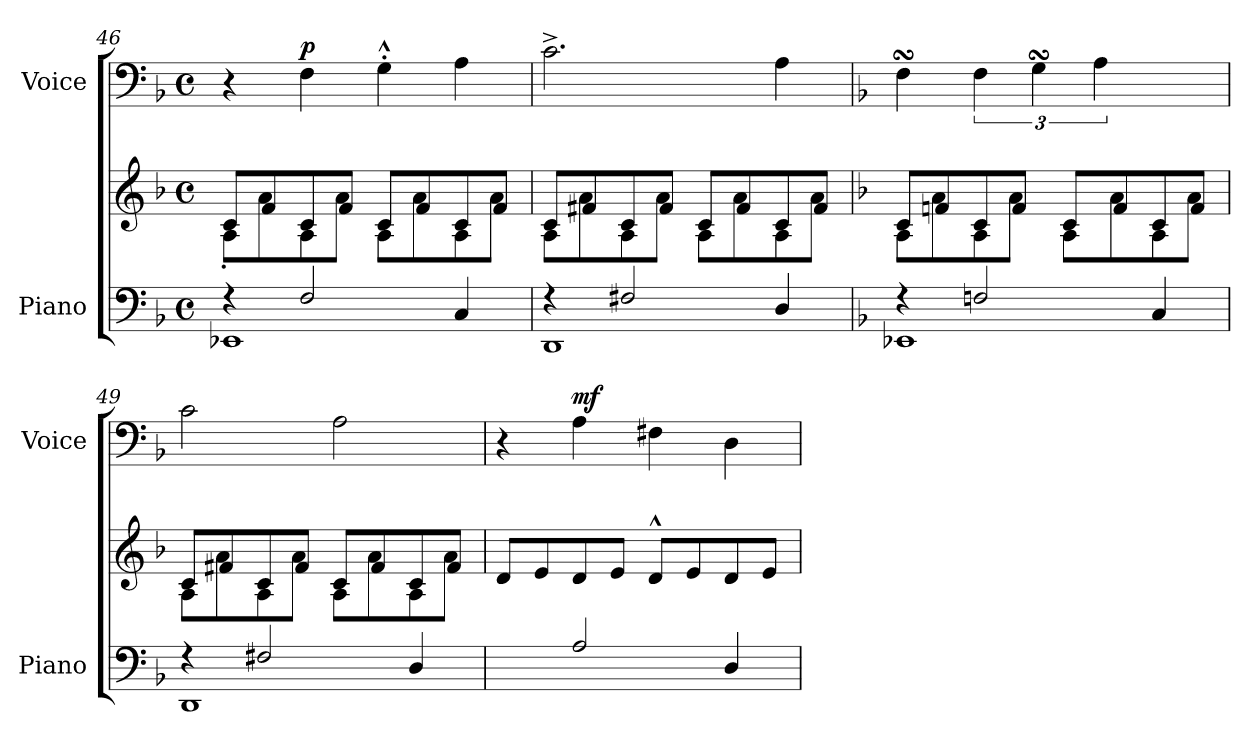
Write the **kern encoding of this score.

**kern	**kern	**kern	**dynam
*part2	*part2	*part1	*part1
*staff3	*staff2	*staff1	*staff1
*I"Piano	*	*I"Voice	*
*I'Piano	*	*I'Voice	*
*clefF4	*clefG2	*clefF4	*
*k[b-]	*k[b-]	*k[b-]	*
*M4/4	*M4/4	*M4/4	*
*met(c)	*met(c)	*met(c)	*
=46	=46	=46	=46
*^	*^	*	*
4rE	1EE-X	8c/L	8A'<'<\L	4r	.
.	.	8f/	8a\	.	.
!	!	!	!	!	!LO:DY:a
2F/	.	8c/	8A\	4F\	p
.	.	8f/J	8a\J	.	.
.	.	8c/L	8A\L	4G^^>'>\	.
.	.	8f/	8a\	.	.
4C/	.	8c/	8A\	4A\	.
.	.	8f/J	8a\J	.	.
=47	=47	=47	=47	=47	=47
4rE	1DD	8c/L	8A\L	2.c^<\	.
.	.	8f#X/	8a\	.	.
2F#X/	.	8c/	8A\	.	.
.	.	8f#/J	8a\J	.	.
.	.	8c/L	8A\L	.	.
.	.	8f#/	8a\	.	.
4D/	.	8c/	8A\	4A\	.
.	.	8f#/J	8a\J	.	.
!!LO:PB:g=z
=48	=48	=48	=48	=48	=48
*k[b-]	*	*k[b-]	*	*k[b-]	*
4rE	1EE-X	8c/L	8A\L	4FsSSs\	.
.	.	8fn/	8a\	.	.
2Fn/	.	8c/	8A\	6F\	.
.	.	8f/J	8a\J	.	.
.	.	.	.	6GsSSS\	.
.	.	8c/L	8A\L	.	.
.	.	.	.	6A\	.
.	.	8f/	8a\	.	.
4C/	.	8c/	8A\	4ryy	.
.	.	8f/J	8a\J	.	.
=49	=49	=49	=49	=49	=49
4rF	1DD	8c/L	8A\L	2c\	.
.	.	8f#X/	8a\	.	.
2F#X/	.	8c/	8A\	.	.
.	.	8f#/J	8a\J	.	.
.	.	8c/L	8A\L	2A\	.
.	.	8f#/	8a\	.	.
4D/	.	8c/	8A\	.	.
.	.	8f#/J	8a\J	.	.
*v	*v	*	*	*	*
*	*v	*v	*	*
=50	=50	=50	=50
4ryy	8d/L	4r	.
.	8e/	.	.
!	!	!	!LO:DY:a
2A/	8d/	4A\	mf
.	8e/J	.	.
.	8d^^>/L	4F#X\	.
.	8e/	.	.
4D/	8d/	4D\	.
.	8e/J	.	.
=	=	=	=
*-	*-	*-	*-
